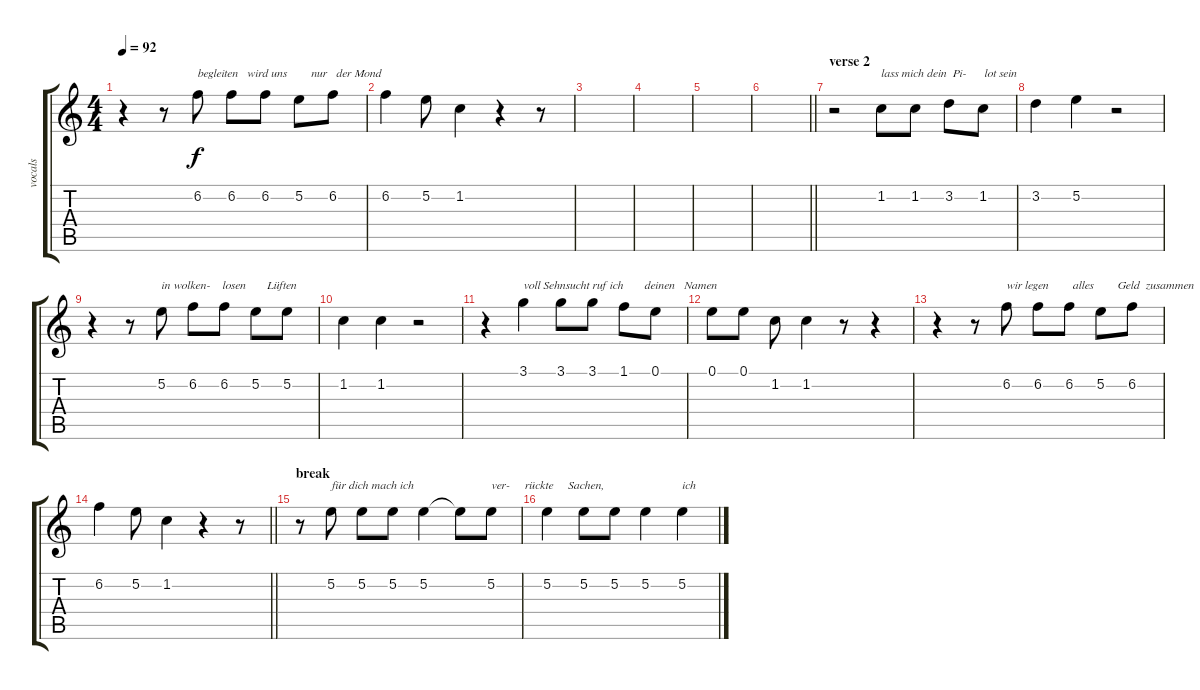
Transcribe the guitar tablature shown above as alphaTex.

\track ("vocals" "vocals") {instrument electricguitarjazz}
\staff {score tabs}
\tuning (E4 B3 G3 D3 A2 E2) {hide}
\ts (4 4)
\tempo 92
\clef g2
\ks c
r.4{dy f} r.8 6.2.8{txt "begleiten   wird uns        nur   der Mond"} 6.2.8 6.2.8 5.2.8 6.2.8 |
6.2.4 5.2.8 1.2.4 r.4 r.8 |
|
|
|
\barLineRight lightlight
|
\section ("" "verse 2")
r.2 1.2.8{txt "lass mich dein  Pi-      lot sein"} 1.2.8 3.2.8 1.2.8 |
3.2.4 5.2.4 r.2 |
r.4 r.8 5.2.8{txt "in wolken-    losen       Lüften"} 6.2.8 6.2.8 5.2.8 5.2.8 |
1.2.4 1.2.4 r.2 |
r.4 3.1.4{txt "voll Sehnsucht ruf ich       deinen   Namen"} 3.1.8 3.1.8 1.1.8 0.1.8 |
0.1.8 0.1.8 1.2.8 1.2.4 r.8 r.4 |
r.4 r.8 6.2.8{txt "wir legen        alles        Geld  zusammen"} 6.2.8 6.2.8 5.2.8 6.2.8 |
\barLineRight lightlight
6.2.4 5.2.8 1.2.4 r.4 r.8 |
\section ("" "break ")
r.8 5.2.8{txt "für dich mach ich"} 5.2.8 5.2.8 5.2.4 5.2{t}.8 5.2.8{txt "ver-     rückte     Sachen,"} |
5.2.4 5.2.8 5.2.8 5.2.4 5.2.4{txt "ich"}
